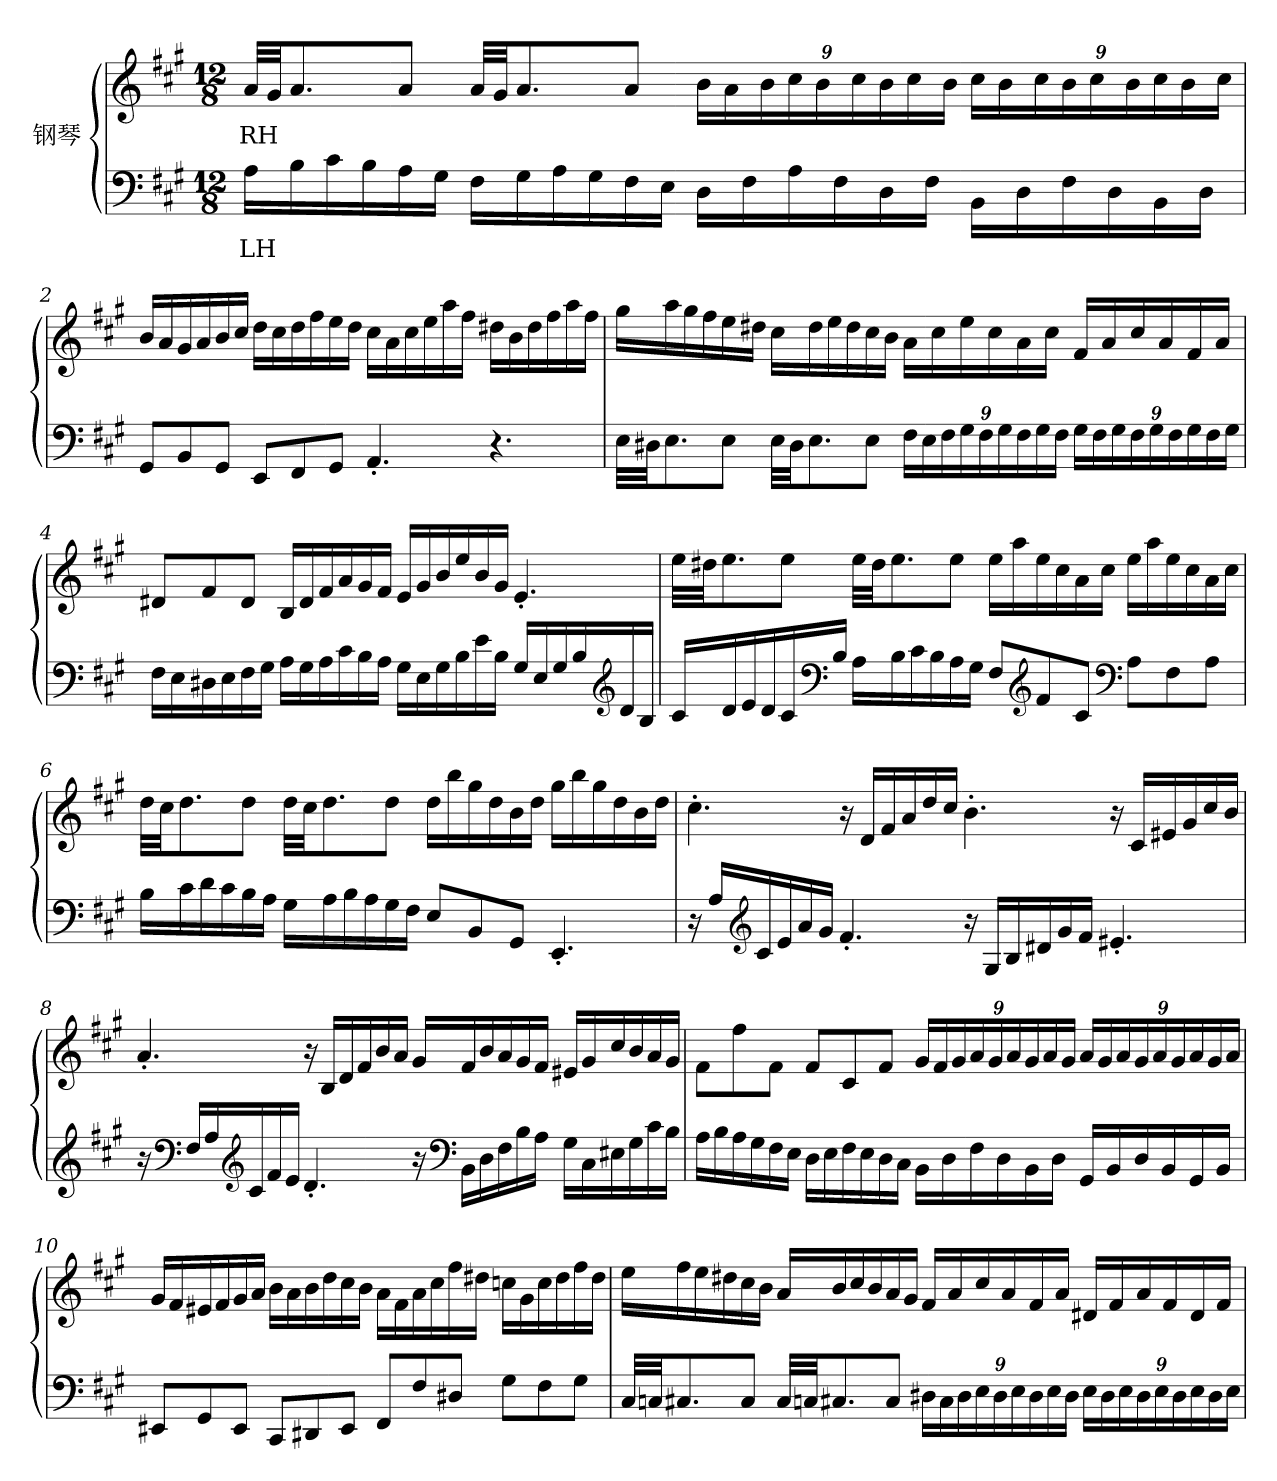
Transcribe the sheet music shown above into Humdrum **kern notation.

**kern	**text	**kern	**text
*part2	*part2	*part1	*part1
*staff2	*staff2	*staff1	*staff1
*I"钢琴	*	*I"钢琴	*
*clefF4	*	*clefG2	*
*k[f#c#g#]	*	*k[f#c#g#]	*
*M12/8	*	*M12/8	*
*MM110	*	*MM110	*
=1	=1	=1	=1
16A\LL	LH	32a/LLL	RH
.	.	32g#/JJ	.
16B\	.	8.a/	.
16c#\	.	.	.
16B\	.	.	.
16A\	.	8a/J	.
16G#\JJ	.	.	.
16F#\LL	.	32a/LLL	.
.	.	32g#/JJ	.
16G#\	.	8.a/	.
16A\	.	.	.
16G#\	.	.	.
16F#\	.	8a/J	.
16E\JJ	.	.	.
*	*	*Xbrackettup	*
16D\LL	.	24b\LL	.
.	.	24a\	.
16F#\	.	.	.
.	.	24b\	.
16A\	.	24cc#\	.
.	.	24b\	.
16F#\	.	.	.
.	.	24cc#\	.
16D\	.	24b\	.
.	.	24cc#\	.
16F#\JJ	.	.	.
.	.	24b\JJ	.
16BB\LL	.	24cc#\LL	.
.	.	24b\	.
16D\	.	.	.
.	.	24cc#\	.
16F#\	.	24b\	.
.	.	24cc#\	.
16D\	.	.	.
.	.	24b\	.
16BB\	.	24cc#\	.
.	.	24b\	.
16D\JJ	.	.	.
.	.	24cc#\JJ	.
!!LO:LB:g=z
=2	=2	=2	=2
8GG#/L	.	16b/LL	.
.	.	16a/	.
8BB/	.	16g#/	.
.	.	16a/	.
8GG#/J	.	16b/	.
.	.	16cc#/JJ	.
8EE/L	.	16dd\LL	.
.	.	16cc#\	.
8FF#/	.	16dd\	.
.	.	16ff#\	.
8GG#/J	.	16ee\	.
.	.	16dd\JJ	.
4.AA'/	.	16cc#\LL	.
.	.	16a\	.
.	.	16cc#\	.
.	.	16ee\	.
.	.	16aa\	.
.	.	16ff#\JJ	.
4.r	.	16dd#X\LL	.
.	.	16b\	.
.	.	16dd#\	.
.	.	16ff#\	.
.	.	16aa\	.
.	.	16ff#\JJ	.
!!LO:LB:g=z
=3	=3	=3	=3
32E\LLL	.	16gg#\LL	.
32D#X\JJ	.	.	.
8.E\	.	16aa\	.
.	.	16gg#\	.
.	.	16ff#\	.
8E\J	.	16ee\	.
.	.	16dd#X\JJ	.
32E\LLL	.	16cc#\LL	.
32D#\JJ	.	.	.
8.E\	.	16dd#\	.
.	.	16ee\	.
.	.	16dd#\	.
8E\J	.	16cc#\	.
.	.	16b\JJ	.
*Xbrackettup	*	*	*
24F#\LL	.	16a\LL	.
24E\	.	.	.
.	.	16cc#\	.
24F#\	.	.	.
24G#\	.	16ee\	.
24F#\	.	.	.
.	.	16cc#\	.
24G#\	.	.	.
24F#\	.	16a\	.
24G#\	.	.	.
.	.	16cc#\JJ	.
24F#\JJ	.	.	.
24G#\LL	.	16f#/LL	.
24F#\	.	.	.
.	.	16a/	.
24G#\	.	.	.
24F#\	.	16cc#/	.
24G#\	.	.	.
.	.	16a/	.
24F#\	.	.	.
24G#\	.	16f#/	.
24F#\	.	.	.
.	.	16a/JJ	.
24G#\JJ	.	.	.
!!LO:LB:g=z
=4	=4	=4	=4
16F#\LL	.	8d#X/L	.
16E\	.	.	.
16D#X\	.	8f#/	.
16E\	.	.	.
16F#\	.	8d#/J	.
16G#\JJ	.	.	.
16A\LL	.	16B/LL	.
16G#\	.	16d#/	.
16A\	.	16f#/	.
16c#\	.	16a/	.
16B\	.	16g#/	.
16A\JJ	.	16f#/JJ	.
16G#\LL	.	16e/LL	.
16E\	.	16g#/	.
16G#\	.	16b/	.
16B\	.	16ee/	.
16e\	.	16b/	.
16B\JJ	.	16g#/JJ	.
16G#/LL	.	4.e'/	.
16E/	.	.	.
16G#/	.	.	.
16B/	.	.	.
*clefG2	*	*	*
16d/	.	.	.
16B/JJ	.	.	.
!!LO:LB:g=z
=5	=5	=5	=5
16c#/LL	.	32ee\LLL	.
.	.	32dd#X\JJ	.
16d/	.	8.ee\	.
16e/	.	.	.
16d/	.	.	.
16c#/	.	8ee\J	.
*clefF4	*	*	*
16B/JJ	.	.	.
16A\LL	.	32ee\LLL	.
.	.	32dd#\JJ	.
16B\	.	8.ee\	.
16c#\	.	.	.
16B\	.	.	.
16A\	.	8ee\J	.
16G#\JJ	.	.	.
8F#/L	.	16ee\LL	.
.	.	16aa\	.
*clefG2	*	*	*
8f#/	.	16ee\	.
.	.	16cc#\	.
8c#/J	.	16a\	.
.	.	16cc#\JJ	.
*clefF4	*	*	*
8A\L	.	16ee\LL	.
.	.	16aa\	.
8F#\	.	16ee\	.
.	.	16cc#\	.
8A\J	.	16a\	.
.	.	16cc#\JJ	.
!!LO:LB:g=z
=6	=6	=6	=6
16B\LL	.	32dd\LLL	.
.	.	32cc#\JJ	.
16c#\	.	8.dd\	.
16d\	.	.	.
16c#\	.	.	.
16B\	.	8dd\J	.
16A\JJ	.	.	.
16G#\LL	.	32dd\LLL	.
.	.	32cc#\JJ	.
16A\	.	8.dd\	.
16B\	.	.	.
16A\	.	.	.
16G#\	.	8dd\J	.
16F#\JJ	.	.	.
8E/L	.	16dd\LL	.
.	.	16bb\	.
8BB/	.	16gg#\	.
.	.	16dd\	.
8GG#/J	.	16b\	.
.	.	16dd\JJ	.
4.EE'/	.	16gg#\LL	.
.	.	16bb\	.
.	.	16gg#\	.
.	.	16dd\	.
.	.	16b\	.
.	.	16dd\JJ	.
!!LO:PB:g=z
=7	=7	=7	=7
16r	.	4.cc#'\	.
16A/LL	.	.	.
*clefG2	*	*	*
16c#/	.	.	.
16e/	.	.	.
16a/	.	.	.
16g#/JJ	.	.	.
4.f#'/	.	16r	.
.	.	16d/LL	.
.	.	16f#/	.
.	.	16a/	.
.	.	16dd/	.
.	.	16cc#/JJ	.
16r	.	4.b'\	.
16G#/LL	.	.	.
16B/	.	.	.
16d#X/	.	.	.
16g#/	.	.	.
16f#/JJ	.	.	.
4.e#X'/	.	16r	.
.	.	16c#/LL	.
.	.	16e#X/	.
.	.	16g#/	.
.	.	16cc#/	.
.	.	16b/JJ	.
!!LO:LB:g=z
=8	=8	=8	=8
16r	.	4.a'/	.
*clefF4	*	*	*
16F#/LL	.	.	.
16A/	.	.	.
*clefG2	*	*	*
16c#/	.	.	.
16f#/	.	.	.
16e/JJ	.	.	.
4.d'/	.	16r	.
.	.	16B/LL	.
.	.	16d/	.
.	.	16f#/	.
.	.	16b/	.
.	.	16a/JJ	.
16r	.	16g#/LL	.
*clefF4	*	*	*
16BB\LL	.	16f#/	.
16D\	.	16b/	.
16F#\	.	16a/	.
16B\	.	16g#/	.
16A\JJ	.	16f#/JJ	.
16G#\LL	.	16e#X/LL	.
16C#\	.	16g#/	.
16E#X\	.	16cc#/	.
16G#\	.	16b/	.
16c#\	.	16a/	.
16B\JJ	.	16g#/JJ	.
!!LO:LB:g=z
=9	=9	=9	=9
16A\LL	.	8f#\L	.
16B\	.	.	.
16A\	.	8ff#\	.
16G#\	.	.	.
16F#\	.	8f#\J	.
16E\JJ	.	.	.
16D\LL	.	8f#/L	.
16E\	.	.	.
16F#\	.	8c#/	.
16E\	.	.	.
16D\	.	8f#/J	.
16C#\JJ	.	.	.
16BB\LL	.	24g#/LL	.
.	.	24f#/	.
16D\	.	.	.
.	.	24g#/	.
16F#\	.	24a/	.
.	.	24g#/	.
16D\	.	.	.
.	.	24a/	.
16BB\	.	24g#/	.
.	.	24a/	.
16D\JJ	.	.	.
.	.	24g#/JJ	.
16GG#/LL	.	24a/LL	.
.	.	24g#/	.
16BB/	.	.	.
.	.	24a/	.
16D/	.	24g#/	.
.	.	24a/	.
16BB/	.	.	.
.	.	24g#/	.
16GG#/	.	24a/	.
.	.	24g#/	.
16BB/JJ	.	.	.
.	.	24a/JJ	.
!!LO:LB:g=z
=10	=10	=10	=10
8EE#X/L	.	16g#/LL	.
.	.	16f#/	.
8GG#/	.	16e#X/	.
.	.	16f#/	.
8EE#/J	.	16g#/	.
.	.	16a/JJ	.
8CC#/L	.	16b\LL	.
.	.	16a\	.
8DD#X/	.	16b\	.
.	.	16dd\	.
8EE#/J	.	16cc#\	.
.	.	16b\JJ	.
8FF#/L	.	16a\LL	.
.	.	16f#\	.
8F#/	.	16a\	.
.	.	16cc#\	.
8D#X/J	.	16ff#\	.
.	.	16dd#X\JJ	.
8G#\L	.	16ccn\LL	.
.	.	16g#\	.
8F#\	.	16cc\	.
.	.	16dd#\	.
8G#\J	.	16ff#\	.
.	.	16dd#\JJ	.
!!LO:LB:g=z
=11	=11	=11	=11
32C#/LLL	.	16ee\LL	.
32Cn/JJ	.	.	.
8.C#X/	.	16ff#\	.
.	.	16ee\	.
.	.	16dd#X\	.
8C#/J	.	16cc#\	.
.	.	16b\JJ	.
32C#/LLL	.	16a/LL	.
32Cn/JJ	.	.	.
8.C#X/	.	16b/	.
.	.	16cc#/	.
.	.	16b/	.
8C#/J	.	16a/	.
.	.	16g#/JJ	.
24D#X\LL	.	16f#/LL	.
24C#\	.	.	.
.	.	16a/	.
24D#\	.	.	.
24E\	.	16cc#/	.
24D#\	.	.	.
.	.	16a/	.
24E\	.	.	.
24D#\	.	16f#/	.
24E\	.	.	.
.	.	16a/JJ	.
24D#\JJ	.	.	.
24E\LL	.	16d#X/LL	.
24D#\	.	.	.
.	.	16f#/	.
24E\	.	.	.
24D#\	.	16a/	.
24E\	.	.	.
.	.	16f#/	.
24D#\	.	.	.
24E\	.	16d#/	.
24D#\	.	.	.
.	.	16f#/JJ	.
24E\JJ	.	.	.
=	=	=	=
*-	*-	*-	*-
